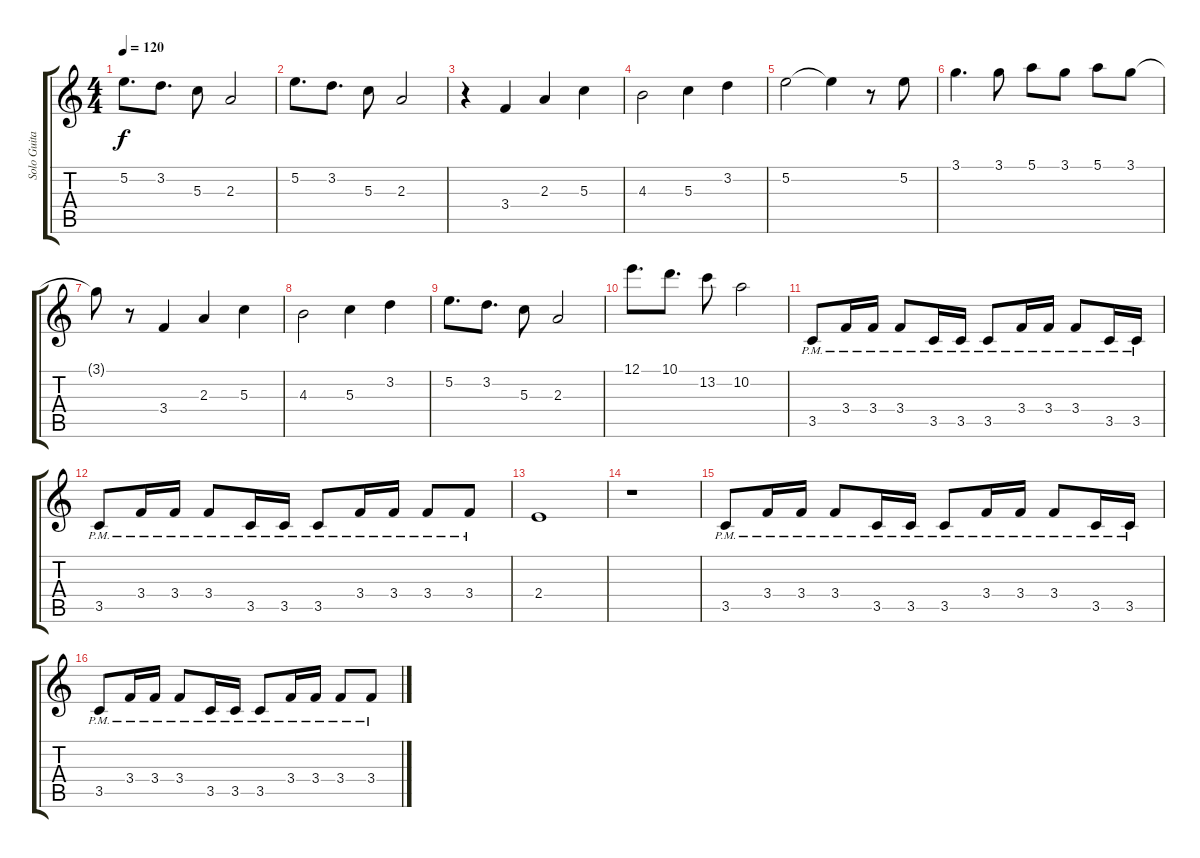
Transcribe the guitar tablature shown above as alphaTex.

\track ("Solo Guitar" "Solo Guita") {instrument acousticguitarsteel}
\staff {score tabs}
\tuning (E4 B3 G3 D3 A2 E2) {hide}
\ts (4 4)
\tempo 120
\clef g2
\ks c
5.2.8{d dy f} 3.2.8{d} 5.3.8 2.3.2 |
5.2.8{d} 3.2.8{d} 5.3.8 2.3.2 |
r.4 3.4.4 2.3.4 5.3.4 |
4.3.2 5.3.4 3.2.4 |
5.2.2 5.2{t}.4 r.8 5.2.8 |
3.1.4{d} 3.1.8 5.1.8 3.1.8 5.1.8 3.1.8 |
3.1{t}.8 r.8 3.4.4 2.3.4 5.3.4 |
4.3.2 5.3.4 3.2.4 |
5.2.8{d} 3.2.8{d} 5.3.8 2.3.2 |
12.1.8{d volume 13} 10.1.8{d} 13.2.8 10.2.2 |
3.5{pm}.8{volume 16} 3.4{pm}.16 3.4{pm}.16 3.4{pm}.8 3.5{pm}.16 3.5{pm}.16 3.5{pm}.8 3.4{pm}.16 3.4{pm}.16 3.4{pm}.8 3.5{pm}.16 3.5{pm}.16 |
3.5{pm}.8 3.4{pm}.16 3.4{pm}.16 3.4{pm}.8 3.5{pm}.16 3.5{pm}.16 3.5{pm}.8 3.4{pm}.16 3.4{pm}.16 3.4{pm}.8 3.4{pm}.8 |
2.4.1{volume 13} |
r.1 |
3.5{pm}.8 3.4{pm}.16 3.4{pm}.16 3.4{pm}.8 3.5{pm}.16 3.5{pm}.16 3.5{pm}.8 3.4{pm}.16 3.4{pm}.16 3.4{pm}.8 3.5{pm}.16 3.5{pm}.16 |
3.5{pm}.8 3.4{pm}.16 3.4{pm}.16 3.4{pm}.8 3.5{pm}.16 3.5{pm}.16 3.5{pm}.8 3.4{pm}.16 3.4{pm}.16 3.4{pm}.8 3.4{pm}.8
